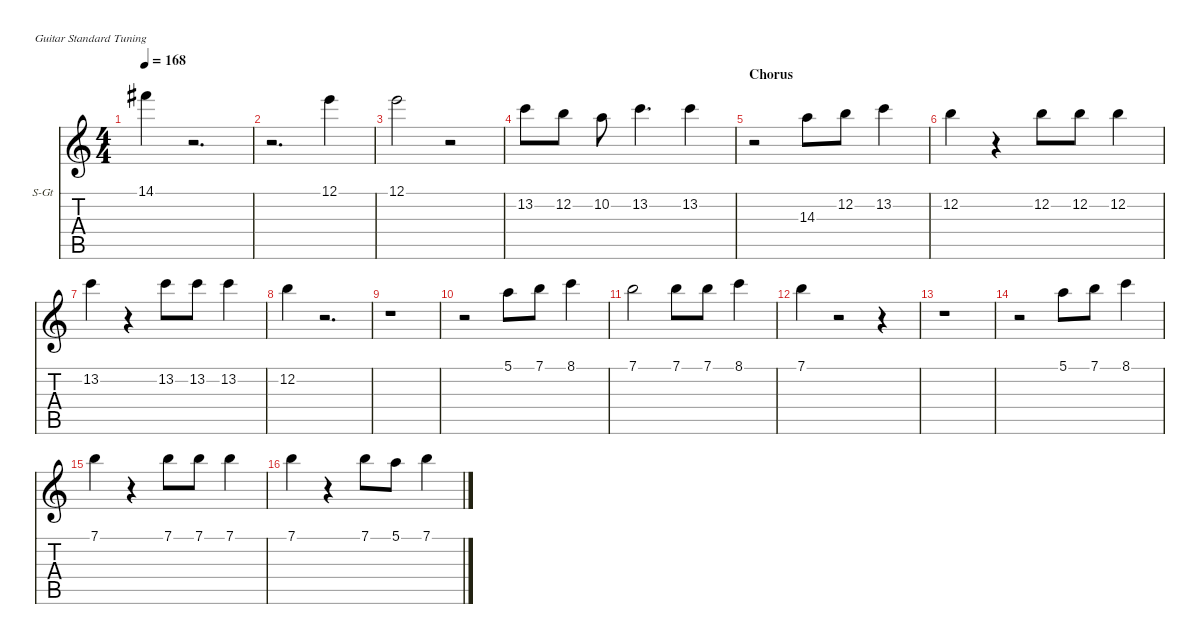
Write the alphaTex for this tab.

\hideDynamics
\bracketExtendMode nobrackets
\firstSystemTrackNameOrientation horizontal
\otherSystemsTrackNameOrientation horizontal
\track ("Voice" "S-Gt") {instrument lead8bassandlead}
\staff {score tabs}
\tuning (E4 B3 G3 D3 A2 E2)
\displaytranspose 12
\ts (4 4)
\tempo 168
\clef g2
\ks c
14.1{acc #}.4{dy fff} r.2{d} |
r.2{d} 12.1.4 |
12.1.2 r.2 |
13.2.8 12.2.8 10.2.8 13.2.4{d} 13.2.4 |
\section ("" "Chorus")
r.2 14.3.8 12.2.8 13.2.4 |
12.2.4 r.4 12.2.8 12.2.8 12.2.4 |
13.2.4 r.4 13.2.8 13.2.8 13.2.4 |
12.2.4 r.2{d} |
r.1 |
r.2 5.1.8 7.1.8 8.1.4 |
7.1.2 7.1.8 7.1.8 8.1.4 |
7.1.4 r.2 r.4 |
r.1 |
r.2 5.1.8 7.1.8 8.1.4 |
7.1.4 r.4 7.1.8 7.1.8 7.1.4 |
7.1.4 r.4 7.1.8 5.1.8 7.1.4
